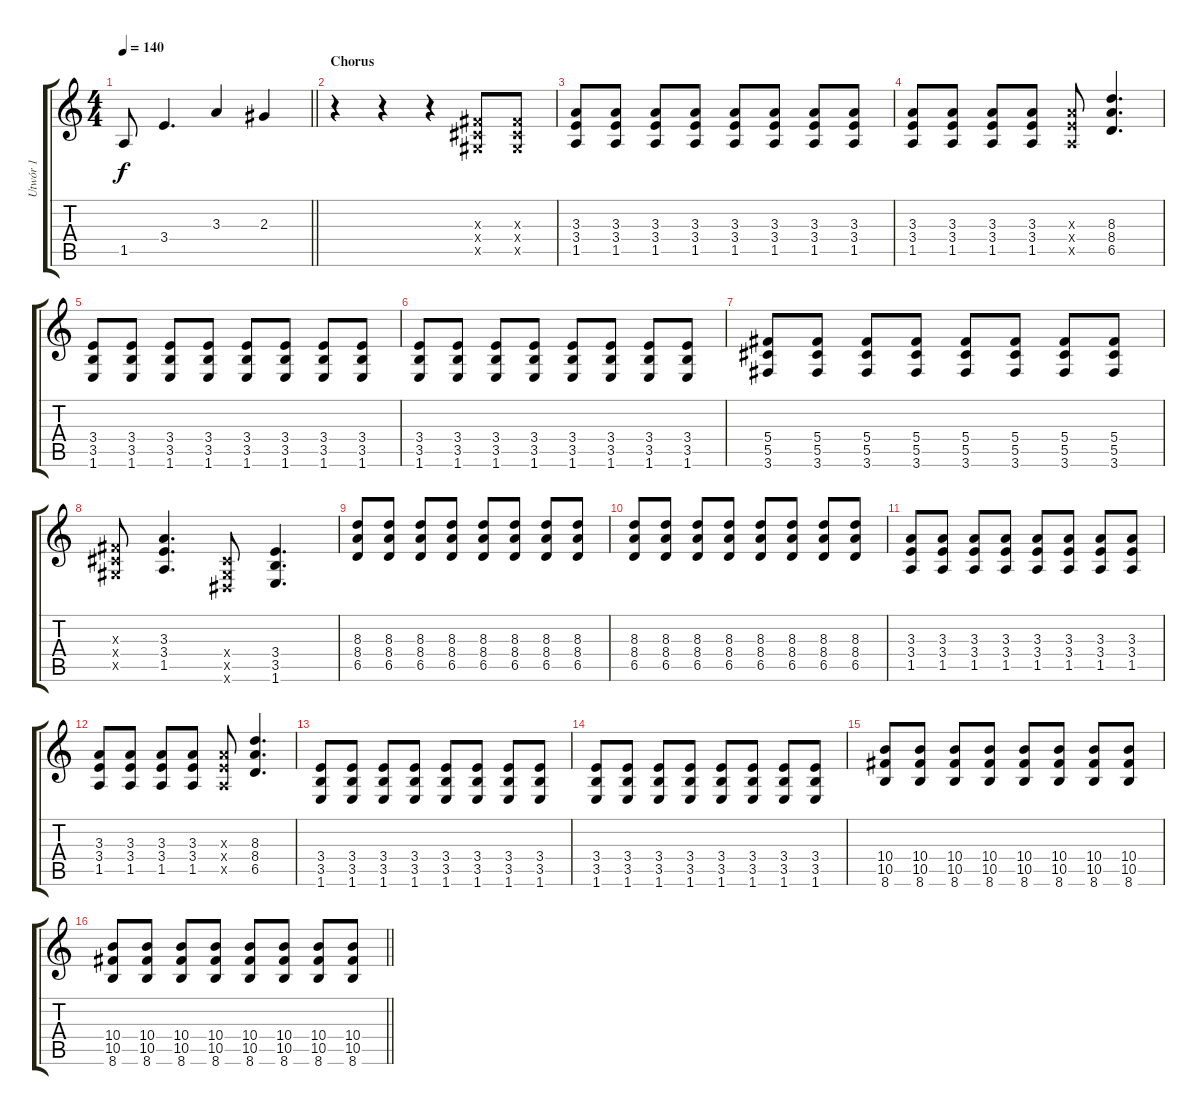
\track ("Utwór 1" "Utwór 1") {instrument overdrivenguitar}
\staff {score tabs}
\tuning (Eb4 Bb3 Gb3 Db3 Ab2 Eb2) {hide}
\ts (4 4)
\tempo 140
\clef g2
\barLineRight lightlight
\ks c
1.5{t}.8{dy f} 3.4.4{d} 3.3.4 2.3.4 |
\section ("" "Chorus")
r.4 r.4 r.4 (0.3{x} 0.4{x} 0.5{x}).8 (0.3{x} 0.4{x} 0.5{x}).8 |
(3.3 3.4 1.5).8 (3.3 3.4 1.5).8 (3.3 3.4 1.5).8 (3.3 3.4 1.5).8 (3.3 3.4 1.5).8 (3.3 3.4 1.5).8 (3.3 3.4 1.5).8 (3.3 3.4 1.5).8 |
(3.3 3.4 1.5).8 (3.3 3.4 1.5).8 (3.3 3.4 1.5).8 (3.3 3.4 1.5).8 (3.3{x} 3.4{x} 1.5{x}).8 (8.3 8.4 6.5).4{d} |
(3.4 3.5 1.6).8 (3.4 3.5 1.6).8 (3.4 3.5 1.6).8 (3.4 3.5 1.6).8 (3.4 3.5 1.6).8 (3.4 3.5 1.6).8 (3.4 3.5 1.6).8 (3.4 3.5 1.6).8 |
(3.4 3.5 1.6).8 (3.4 3.5 1.6).8 (3.4 3.5 1.6).8 (3.4 3.5 1.6).8 (3.4 3.5 1.6).8 (3.4 3.5 1.6).8 (3.4 3.5 1.6).8 (3.4 3.5 1.6).8 |
(5.4 5.5 3.6).8 (5.4 5.5 3.6).8 (5.4 5.5 3.6).8 (5.4 5.5 3.6).8 (5.4 5.5 3.6).8 (5.4 5.5 3.6).8 (5.4 5.5 3.6).8 (5.4 5.5 3.6).8 |
(0.3{x} 0.4{x} 0.5{x}).8 (3.3 3.4 1.5).4{d} (0.4{x} 0.5{x} 0.6{x}).8 (3.4 3.5 1.6).4{d} |
(8.3 8.4 6.5).8{instrument overdrivenguitar} (8.3 8.4 6.5).8 (8.3 8.4 6.5).8 (8.3 8.4 6.5).8 (8.3 8.4 6.5).8 (8.3 8.4 6.5).8 (8.3 8.4 6.5).8 (8.3 8.4 6.5).8 |
(8.3 8.4 6.5).8 (8.3 8.4 6.5).8 (8.3 8.4 6.5).8 (8.3 8.4 6.5).8 (8.3 8.4 6.5).8 (8.3 8.4 6.5).8 (8.3 8.4 6.5).8 (8.3 8.4 6.5).8 |
(3.3 3.4 1.5).8 (3.3 3.4 1.5).8 (3.3 3.4 1.5).8 (3.3 3.4 1.5).8 (3.3 3.4 1.5).8 (3.3 3.4 1.5).8 (3.3 3.4 1.5).8 (3.3 3.4 1.5).8 |
(3.3 3.4 1.5).8 (3.3 3.4 1.5).8 (3.3 3.4 1.5).8 (3.3 3.4 1.5).8 (3.3{x} 3.4{x} 1.5{x}).8 (8.3 8.4 6.5).4{d} |
(3.4 3.5 1.6).8 (3.4 3.5 1.6).8 (3.4 3.5 1.6).8 (3.4 3.5 1.6).8 (3.4 3.5 1.6).8 (3.4 3.5 1.6).8 (3.4 3.5 1.6).8 (3.4 3.5 1.6).8 |
(3.4 3.5 1.6).8 (3.4 3.5 1.6).8 (3.4 3.5 1.6).8 (3.4 3.5 1.6).8 (3.4 3.5 1.6).8 (3.4 3.5 1.6).8 (3.4 3.5 1.6).8 (3.4 3.5 1.6).8 |
(10.4 10.5 8.6).8 (10.4 10.5 8.6).8 (10.4 10.5 8.6).8 (10.4 10.5 8.6).8 (10.4 10.5 8.6).8 (10.4 10.5 8.6).8 (10.4 10.5 8.6).8 (10.4 10.5 8.6).8 |
\barLineRight lightlight
(10.4 10.5 8.6).8 (10.4 10.5 8.6).8 (10.4 10.5 8.6).8 (10.4 10.5 8.6).8 (10.4 10.5 8.6).8 (10.4 10.5 8.6).8 (10.4 10.5 8.6).8 (10.4 10.5 8.6).8
